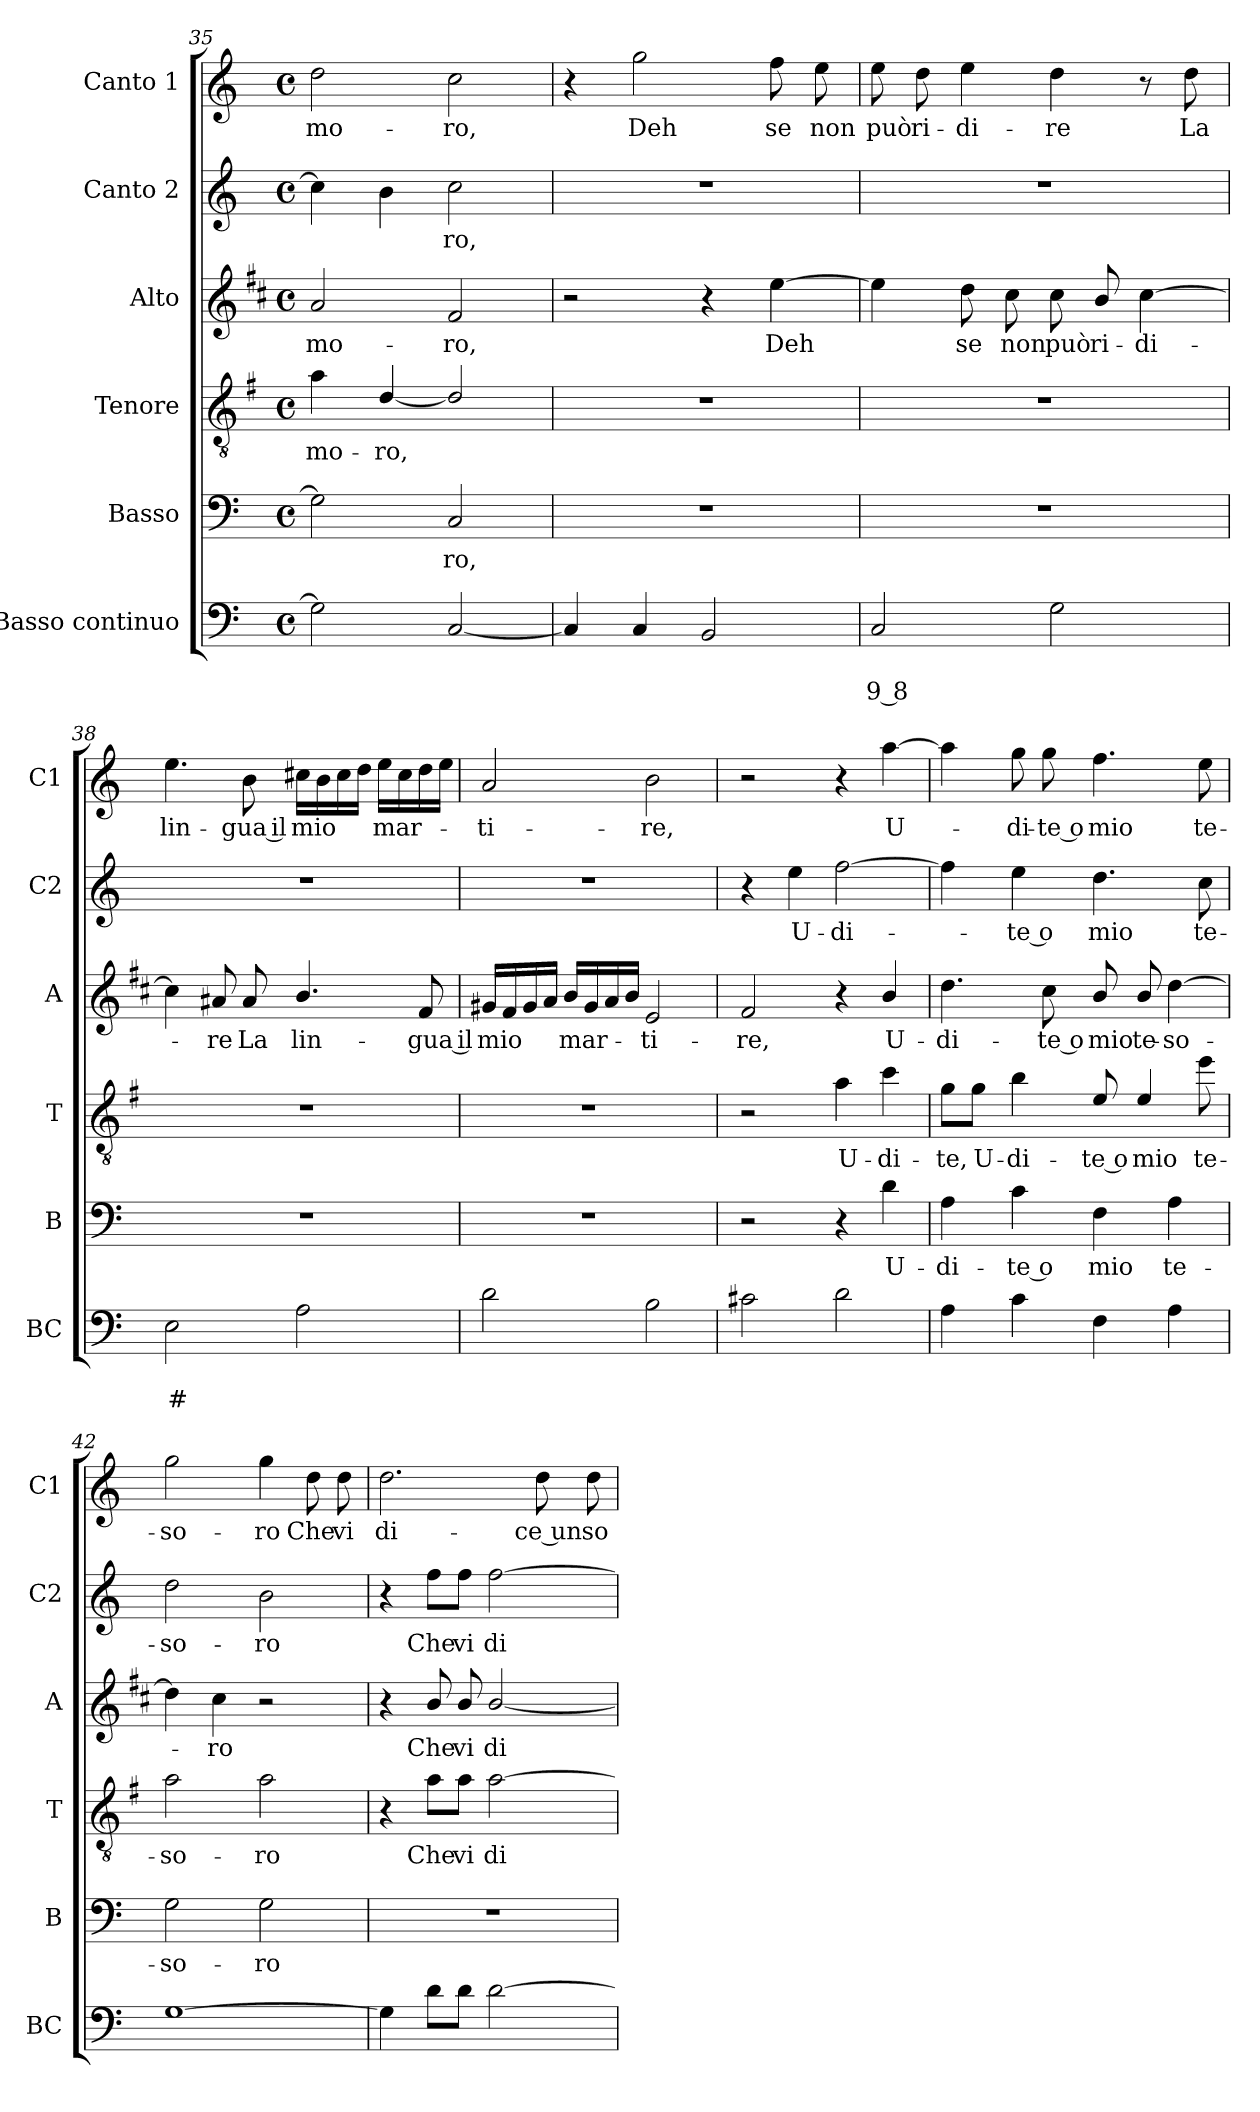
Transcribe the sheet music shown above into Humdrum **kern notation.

**kern	**text	**text	**kern	**text	**kern	**text	**kern	**text	**kern	**text	**kern	**text
*part6	*part6	*part6	*part5	*part5	*part4	*part4	*part3	*part3	*part2	*part2	*part1	*part1
*staff6	*staff6	*staff6	*staff5	*staff5	*staff4	*staff4	*staff3	*staff3	*staff2	*staff2	*staff1	*staff1
*I"Basso continuo	*	*	*I"Basso	*	*I"Tenore	*	*I"Alto	*	*I"Canto 2	*	*I"Canto 1	*
*I'BC	*	*	*I'B	*	*I'T	*	*I'A	*	*I'C2	*	*I'C1	*
*clefF4	*	*	*clefF4	*	*clefGv2	*	*clefG2	*	*clefG2	*	*clefG2	*
*	*	*	*	*	*ITrd4c7	*	*ITrd1c2	*	*	*	*	*
*k[]	*	*	*k[]	*	*k[]	*	*k[]	*	*k[]	*	*k[]	*
*C:	*	*	*C:	*	*C:	*	*C:	*	*C:	*	*C:	*
*M4/4	*	*	*M4/4	*	*M4/4	*	*M4/4	*	*M4/4	*	*M4/4	*
*met(c)	*	*	*met(c)	*	*met(c)	*	*met(c)	*	*met(c)	*	*met(c)	*
=35	=35	=35	=35	=35	=35	=35	=35	=35	=35	=35	=35	=35
!	!	!	!	!	!	!LO:LY:b	!	!LO:LY:b	!	!	!	!LO:LY:b
2G\]	.	.	2G\]	.	4d\	mo-	2g/	mo-	4cc\]	.	2dd\	mo-
!	!	!	!	!	!	!LO:LY:b	!	!	!	!	!	!
.	.	.	.	.	[4G/	-ro,	.	.	4b\	.	.	.
!	!	!	!	!LO:LY:b	!	!	!	!LO:LY:b	!	!LO:LY:b	!	!LO:LY:b
[2C/	.	.	2C/	-ro,	2G/]	.	2e/	-ro,	2cc\	-ro,	2cc\	-ro,
=36	=36	=36	=36	=36	=36	=36	=36	=36	=36	=36	=36	=36
4C/]	.	.	1r	.	1r	.	2r	.	1r	.	4r	.
!	!	!	!	!	!	!	!	!	!	!	!	!LO:LY:b
4C/	.	.	.	.	.	.	.	.	.	.	2gg\	Deh
2BB/	.	.	.	.	.	.	4r	.	.	.	.	.
!	!	!	!	!	!	!	!	!LO:LY:b	!	!	!	!LO:LY:b
.	.	.	.	.	.	.	[4dd\	Deh	.	.	8ff\	se
!	!	!	!	!	!	!	!	!	!	!	!	!LO:LY:b
.	.	.	.	.	.	.	.	.	.	.	8ee\	non
!!LO:LB:g=z
=37	=37	=37	=37	=37	=37	=37	=37	=37	=37	=37	=37	=37
!	!	!LO:LY:b	!	!	!	!	!	!	!	!	!	!LO:LY:b
2C/	.	9 8	1r	.	1r	.	4dd\]	.	1r	.	8ee\	può
!	!	!	!	!	!	!	!	!	!	!	!	!LO:LY:b
.	.	.	.	.	.	.	.	.	.	.	8dd\	ri-
!	!	!	!	!	!	!	!	!LO:LY:b	!	!	!	!LO:LY:b
.	.	.	.	.	.	.	8cc\	se	.	.	4ee\	-di-
!	!	!	!	!	!	!	!	!LO:LY:b	!	!	!	!
.	.	.	.	.	.	.	8b\	non	.	.	.	.
!	!	!	!	!	!	!	!	!LO:LY:b	!	!	!	!LO:LY:b
2G\	.	.	.	.	.	.	8b\	può	.	.	4dd\	-re
!	!	!	!	!	!	!	!	!LO:LY:b	!	!	!	!
.	.	.	.	.	.	.	8a/	ri-	.	.	.	.
!	!	!	!	!	!	!	!	!LO:LY:b	!	!	!	!
.	.	.	.	.	.	.	[4b\	-di-	.	.	8r	.
!	!	!	!	!	!	!	!	!	!	!	!	!LO:LY:b
.	.	.	.	.	.	.	.	.	.	.	8dd\	La
=38	=38	=38	=38	=38	=38	=38	=38	=38	=38	=38	=38	=38
!	!	!LO:LY:b	!	!	!	!	!	!	!	!	!	!LO:LY:b
2E\	.	#	1r	.	1r	.	4b\]	.	1r	.	4.ee\	lin-
!	!	!	!	!	!	!	!	!LO:LY:b	!	!	!	!
.	.	.	.	.	.	.	8g#X/	-re	.	.	.	.
!	!	!	!	!	!	!	!	!LO:LY:b	!	!	!	!LO:LY:b
.	.	.	.	.	.	.	8g#/	La	.	.	8b\	-gua il
!	!	!	!	!	!	!	!	!LO:LY:b	!	!	!	!LO:LY:b
2A\	.	.	.	.	.	.	4.a/	lin-	.	.	16cc#X\LL	mio
.	.	.	.	.	.	.	.	.	.	.	16b\	.
.	.	.	.	.	.	.	.	.	.	.	16cc#\	.
.	.	.	.	.	.	.	.	.	.	.	16dd\JJ	.
!	!	!	!	!	!	!	!	!	!	!	!	!LO:LY:b
.	.	.	.	.	.	.	.	.	.	.	16ee\LL	mar-
.	.	.	.	.	.	.	.	.	.	.	16cc#\	.
!	!	!	!	!	!	!	!	!LO:LY:b	!	!	!	!
.	.	.	.	.	.	.	8e/	-gua il	.	.	16dd\	.
.	.	.	.	.	.	.	.	.	.	.	16ee\JJ	.
=39	=39	=39	=39	=39	=39	=39	=39	=39	=39	=39	=39	=39
!	!	!	!	!	!	!	!	!LO:LY:b	!	!	!	!LO:LY:b
2d\	.	.	1r	.	1r	.	16f#X/LL	mio	1r	.	2a/	-ti-
.	.	.	.	.	.	.	16e/	.	.	.	.	.
.	.	.	.	.	.	.	16f#/	.	.	.	.	.
.	.	.	.	.	.	.	16g/JJ	.	.	.	.	.
!	!	!	!	!	!	!	!	!LO:LY:b	!	!	!	!
.	.	.	.	.	.	.	16a/LL	mar-	.	.	.	.
.	.	.	.	.	.	.	16f#/	.	.	.	.	.
.	.	.	.	.	.	.	16g/	.	.	.	.	.
.	.	.	.	.	.	.	16a/JJ	.	.	.	.	.
!	!	!	!	!	!	!	!	!LO:LY:b	!	!	!	!LO:LY:b
2B\	.	.	.	.	.	.	2d/	-ti-	.	.	2b\	-re,
=40	=40	=40	=40	=40	=40	=40	=40	=40	=40	=40	=40	=40
!	!	!	!	!	!	!	!	!LO:LY:b	!	!	!	!
2c#X\	.	.	2r	.	2r	.	2e/	-re,	4r	.	2r	.
!	!	!	!	!	!	!	!	!	!	!LO:LY:b	!	!
.	.	.	.	.	.	.	.	.	4ee\	U-	.	.
!	!	!	!	!	!	!LO:LY:b	!	!	!	!LO:LY:b	!	!
2d\	.	.	4r	.	4d\	U-	4r	.	[2ff\	-di-	4r	.
!	!	!	!	!LO:LY:b	!	!LO:LY:b	!	!LO:LY:b	!	!	!	!LO:LY:b
.	.	.	4d\	U-	4f\	-di-	4a/	U-	.	.	[4aa\	U-
=41	=41	=41	=41	=41	=41	=41	=41	=41	=41	=41	=41	=41
!	!	!	!	!LO:LY:b	!	!LO:LY:b	!	!LO:LY:b	!	!	!	!
4A\	.	.	4A\	-di-	8c\L	-te,	4.cc\	-di-	4ff\]	.	4aa\]	.
!	!	!	!	!	!	!LO:LY:b	!	!	!	!	!	!
.	.	.	.	.	8c\J	U-	.	.	.	.	.	.
!	!	!	!	!LO:LY:b	!	!LO:LY:b	!	!	!	!LO:LY:b	!	!LO:LY:b
4c\	.	.	4c\	-te o	4e\	-di-	.	.	4ee\	-te o	8gg\	-di-
!	!	!	!	!	!	!	!	!LO:LY:b	!	!	!	!LO:LY:b
.	.	.	.	.	.	.	8b\	-te o	.	.	8gg\	-te o
!	!	!	!	!LO:LY:b	!	!LO:LY:b	!	!LO:LY:b	!	!LO:LY:b	!	!LO:LY:b
4F\	.	.	4F\	mio	8A/	-te o	8a/	mio	4.dd\	mio	4.ff\	mio
!	!	!	!	!	!	!LO:LY:b	!	!LO:LY:b	!	!	!	!
.	.	.	.	.	4A/	mio	8a/	te-	.	.	.	.
!	!	!	!	!LO:LY:b	!	!	!	!LO:LY:b	!	!	!	!
4A\	.	.	4A\	te-	.	.	[4cc\	-so-	.	.	.	.
!	!	!	!	!	!	!LO:LY:b	!	!	!	!LO:LY:b	!	!LO:LY:b
.	.	.	.	.	8a\	te-	.	.	8cc\	te-	8ee\	te-
!!LO:PB:g=z
=42	=42	=42	=42	=42	=42	=42	=42	=42	=42	=42	=42	=42
!	!	!	!	!LO:LY:b	!	!LO:LY:b	!	!	!	!LO:LY:b	!	!LO:LY:b
[1G	.	.	2G\	-so-	2d\	-so-	4cc\]	.	2dd\	-so-	2gg\	-so-
!	!	!	!	!	!	!	!	!LO:LY:b	!	!	!	!
.	.	.	.	.	.	.	4b\	-ro	.	.	.	.
!	!	!	!	!LO:LY:b	!	!LO:LY:b	!	!	!	!LO:LY:b	!	!LO:LY:b
.	.	.	2G\	-ro	2d\	-ro	2r	.	2b\	-ro	4gg\	-ro
!	!	!	!	!	!	!	!	!	!	!	!	!LO:LY:b
.	.	.	.	.	.	.	.	.	.	.	8dd\	Che
!	!	!	!	!	!	!	!	!	!	!	!	!LO:LY:b
.	.	.	.	.	.	.	.	.	.	.	8dd\	vi
=43	=43	=43	=43	=43	=43	=43	=43	=43	=43	=43	=43	=43
!	!	!	!	!	!	!	!	!	!	!	!	!LO:LY:b
4G\]	.	.	1r	.	4r	.	4r	.	4r	.	2.dd\	di-
!	!	!	!	!	!	!LO:LY:b	!	!LO:LY:b	!	!LO:LY:b	!	!
8d\L	.	.	.	.	8d\L	Che	8a/	Che	8ff\L	Che	.	.
!	!	!	!	!	!	!LO:LY:b	!	!LO:LY:b	!	!LO:LY:b	!	!
8d\J	.	.	.	.	8d\J	vi	8a/	vi	8ff\J	vi	.	.
!	!	!	!	!	!	!LO:LY:b	!	!LO:LY:b	!	!LO:LY:b	!	!
[2d\	.	.	.	.	[2d\	di-	[2a/	di-	[2ff\	di-	.	.
!	!	!	!	!	!	!	!	!	!	!	!	!LO:LY:b
.	.	.	.	.	.	.	.	.	.	.	8dd\	-ce un
!	!	!	!	!	!	!	!	!	!	!	!	!LO:LY:b
.	.	.	.	.	.	.	.	.	.	.	8dd\	so-
=	=	=	=	=	=	=	=	=	=	=	=	=
*-	*-	*-	*-	*-	*-	*-	*-	*-	*-	*-	*-	*-
